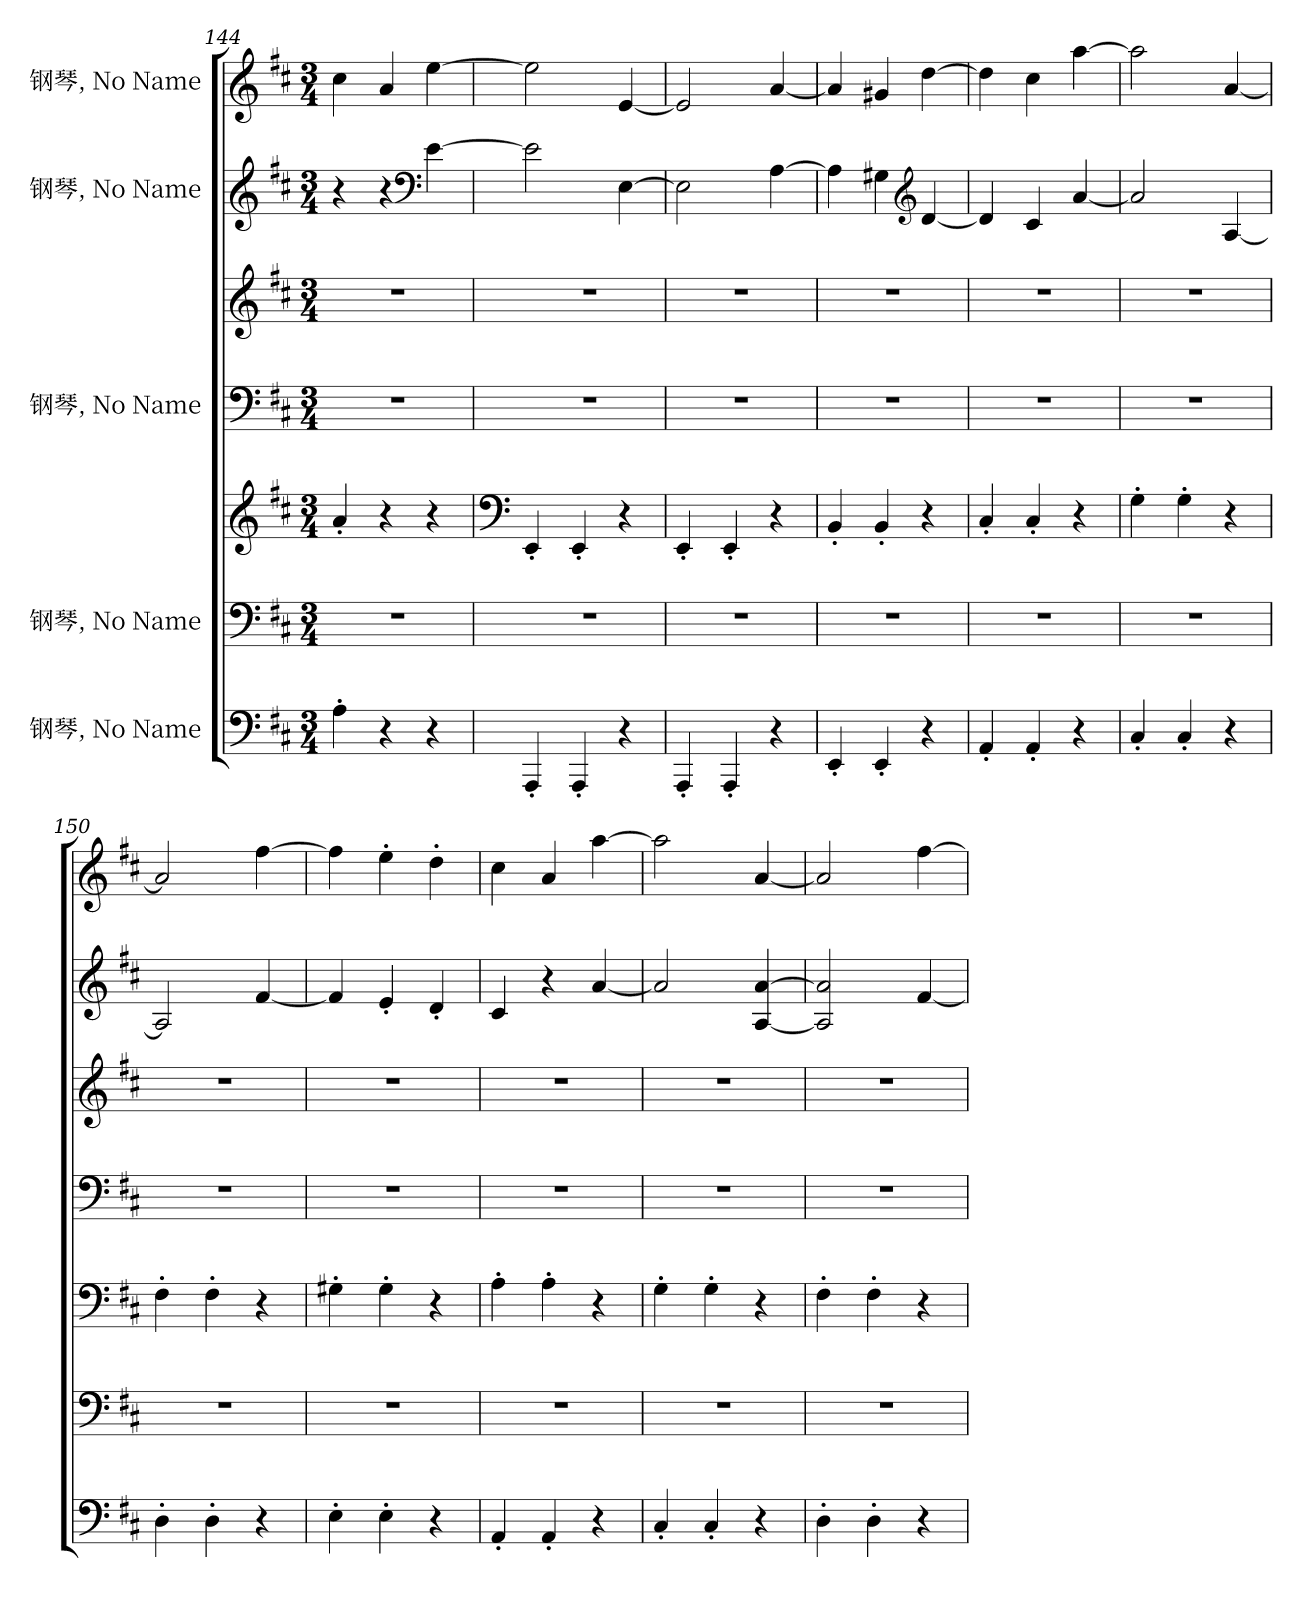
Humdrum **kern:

**kern	**kern	**kern	**kern	**kern	**kern	**kern
*part5	*part4	*part4	*part3	*part3	*part2	*part1
*staff7	*staff6	*staff5	*staff4	*staff3	*staff2	*staff1
*I"钢琴, No Name	*I"钢琴, No Name	*	*I"钢琴, No Name	*	*I"钢琴, No Name	*I"钢琴, No Name
*clefF4	*clefF4	*clefG2	*clefF4	*clefG2	*clefG2	*clefG2
*k[f#c#]	*k[f#c#]	*k[f#c#]	*k[f#c#]	*k[f#c#]	*k[f#c#]	*k[f#c#]
*M3/4	*M3/4	*M3/4	*M3/4	*M3/4	*M3/4	*M3/4
=144	=144	=144	=144	=144	=144	=144
4A'\	2.r	4a'/	2.r	2.r	4r	4cc#\
*	*	*	*	*	*	*MM196
4r	.	4r	.	.	4r	4a/
*	*	*	*	*	*clefF4	*
*	*	*	*	*	*	*MM197
4r	.	4r	.	.	[4e\	[4ee\
=145	=145	=145	=145	=145	=145	=145
*	*	*clefF4	*	*	*	*
4AAA'/	2.r	4EE'/	2.r	2.r	2e\]	2ee\]
4AAA'/	.	4EE'/	.	.	.	.
4r	.	4r	.	.	[4E\	[4e/
=146	=146	=146	=146	=146	=146	=146
4AAA'/	2.r	4EE'/	2.r	2.r	2E\]	2e/]
4AAA'/	.	4EE'/	.	.	.	.
4r	.	4r	.	.	[4A\	[4a/
=147	=147	=147	=147	=147	=147	=147
4EE'/	2.r	4BB'/	2.r	2.r	4A\]	4a/]
4EE'/	.	4BB'/	.	.	4G#X\	4g#X/
*	*	*	*	*	*clefG2	*
4r	.	4r	.	.	[4d/	[4dd\
=148	=148	=148	=148	=148	=148	=148
4AA'/	2.r	4C#'/	2.r	2.r	4d/]	4dd\]
4AA'/	.	4C#'/	.	.	4c#/	4cc#\
*	*	*	*	*	*	*MM197
4r	.	4r	.	.	[4a/	[4aa\
=149	=149	=149	=149	=149	=149	=149
4C#'/	2.r	4G'\	2.r	2.r	2a/]	2aa\]
4C#'/	.	4G'\	.	.	.	.
4r	.	4r	.	.	[4A/	[4a/
!!LO:PB:g=z
=150	=150	=150	=150	=150	=150	=150
4D'\	2.r	4F#'\	2.r	2.r	2A/]	2a/]
4D'\	.	4F#'\	.	.	.	.
*	*	*	*	*	*	*MM197
4r	.	4r	.	.	[4f#/	[4ff#\
=151	=151	=151	=151	=151	=151	=151
4E'\	2.r	4G#X'\	2.r	2.r	4f#/]	4ff#\]
4E'\	.	4G#'\	.	.	4e'/	4ee'\
4r	.	4r	.	.	4d'/	4dd'\
=152	=152	=152	=152	=152	=152	=152
4AA'/	2.r	4A'\	2.r	2.r	4c#/	4cc#\
4AA'/	.	4A'\	.	.	4r	4a/
*	*	*	*	*	*	*MM197
4r	.	4r	.	.	[4a/	[4aa\
=153	=153	=153	=153	=153	=153	=153
4C#'/	2.r	4G'\	2.r	2.r	2a/]	2aa\]
4C#'/	.	4G'\	.	.	.	.
4r	.	4r	.	.	[4A/ [4a/	[4a/
=154	=154	=154	=154	=154	=154	=154
4D'\	2.r	4F#'\	2.r	2.r	2A/] 2a/]	2a/]
4D'\	.	4F#'\	.	.	.	.
*	*	*	*	*	*	*MM197
4r	.	4r	.	.	[4f#/	[4ff#\
=	=	=	=	=	=	=
*-	*-	*-	*-	*-	*-	*-
